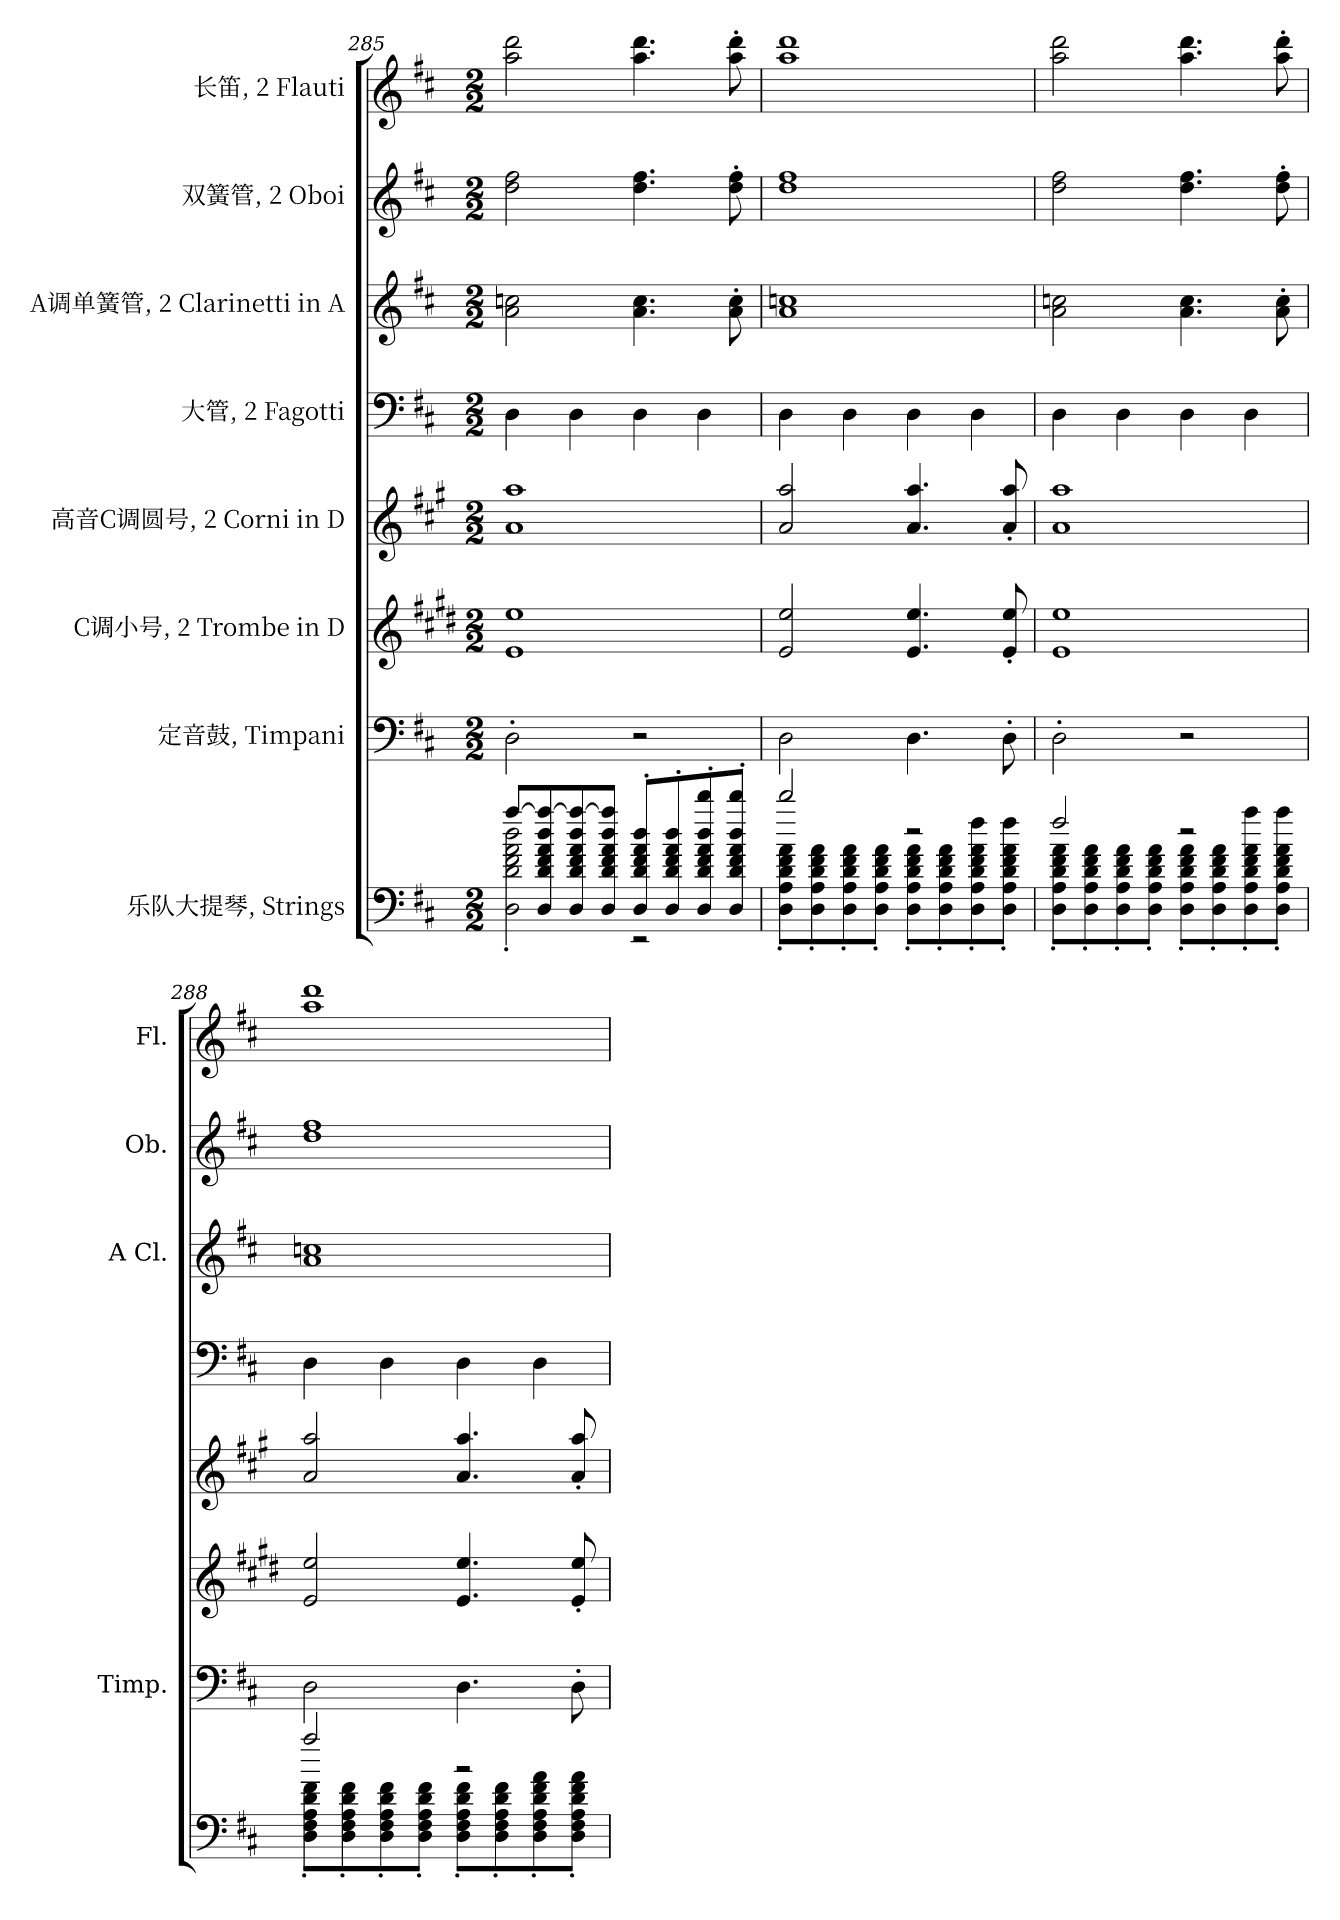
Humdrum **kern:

**kern	**kern	**kern	**kern	**kern	**kern	**kern	**kern
*part8	*part7	*part6	*part5	*part4	*part3	*part2	*part1
*staff8	*staff7	*staff6	*staff5	*staff4	*staff3	*staff2	*staff1
*I"乐队大提琴, Strings	*I"定音鼓, Timpani	*I"C调小号, 2 Trombe in D	*I"高音C调圆号, 2 Corni in D	*I"大管, 2 Fagotti	*I"A调单簧管, 2 Clarinetti in A	*I"双簧管, 2 Oboi	*I"长笛, 2 Flauti
*	*I'Timp.	*	*	*	*I'A Cl.	*I'Ob.	*I'Fl.
*clefF4	*clefF4	*clefG2	*clefG2	*clefF4	*clefG2	*clefG2	*clefG2
*	*	*ITrd1c2	*ITrd4c7	*	*ITrd2c3	*	*
*k[f#c#]	*k[f#c#]	*k[f#c#]	*k[f#c#]	*k[f#c#]	*k[f#c#g#d#a#]	*k[f#c#]	*k[f#c#]
*M2/2	*M2/2	*M2/2	*M2/2	*M2/2	*M2/2	*M2/2	*M2/2
=285	=285	=285	=285	=285	=285	=285	=285
*^	*	*	*	*	*	*	*
[8aa/L	2D\' 2d\' 2f#\' 2a\' 2dd\'	2D'\	1d 1dd	1d 1dd	4D\	2f#\ 2an\	2dd\ 2ff#\	2aa\ 2ddd\
8D/ 8d/ 8f#/ 8a/ 8dd/ 8aa/_	.	.	.	.	.	.	.	.
8D/ 8d/ 8f#/ 8a/ 8dd/ 8aa/_	.	.	.	.	4D\	.	.	.
8D/ 8d/ 8f#/ 8a/ 8dd/ 8aa/]J	.	.	.	.	.	.	.	.
8D/' 8d/' 8f#/' 8a/' 8dd/'L	2r	2r	.	.	4D\	4.f#\ 4.a\	4.dd\ 4.ff#\	4.aa\ 4.ddd\
8D/' 8d/' 8f#/' 8a/' 8dd/'	.	.	.	.	.	.	.	.
8D/' 8d/' 8f#/' 8a/' 8dd/' 8ddd/'	.	.	.	.	4D\	.	.	.
8D/' 8d/' 8f#/' 8a/' 8dd/' 8ddd/'J	.	.	.	.	.	8f#\' 8a\'	8dd\' 8ff#\'	8aa\' 8ddd\'
=286	=286	=286	=286	=286	=286	=286	=286	=286
2ddd/	8D\' 8A\' 8d\' 8f#\' 8a\'L	2D\	2d/ 2dd/	2d/ 2dd/	4D\	1f# 1an	1dd 1ff#	1aa 1ddd
.	8D\' 8A\' 8d\' 8f#\' 8a\'	.	.	.	.	.	.	.
.	8D\' 8A\' 8d\' 8f#\' 8a\'	.	.	.	4D\	.	.	.
.	8D\' 8A\' 8d\' 8f#\' 8a\'J	.	.	.	.	.	.	.
2r	8D\' 8A\' 8d\' 8f#\' 8a\'L	4.D\	4.d/ 4.dd/	4.d/ 4.dd/	4D\	.	.	.
.	8D\' 8A\' 8d\' 8f#\' 8a\'	.	.	.	.	.	.	.
.	8D\' 8A\' 8d\' 8f#\' 8a\' 8ff#\'	.	.	.	4D\	.	.	.
.	8D\' 8A\' 8d\' 8f#\' 8a\' 8ff#\'J	8D'\	8d/' 8dd/'	8d/' 8dd/'	.	.	.	.
!!LO:PB:g=z
=287	=287	=287	=287	=287	=287	=287	=287	=287
2ff#/	8D\' 8A\' 8d\' 8f#\' 8a\'L	2D'\	1d 1dd	1d 1dd	4D\	2f#\ 2an\	2dd\ 2ff#\	2aa\ 2ddd\
.	8D\' 8A\' 8d\' 8f#\' 8a\'	.	.	.	.	.	.	.
.	8D\' 8A\' 8d\' 8f#\' 8a\'	.	.	.	4D\	.	.	.
.	8D\' 8A\' 8d\' 8f#\' 8a\'J	.	.	.	.	.	.	.
2r	8D\' 8A\' 8d\' 8f#\' 8a\'L	2r	.	.	4D\	4.f#\ 4.a\	4.dd\ 4.ff#\	4.aa\ 4.ddd\
.	8D\' 8A\' 8d\' 8f#\' 8a\'	.	.	.	.	.	.	.
.	8D\' 8A\' 8d\' 8f#\' 8a\' 8aa\'	.	.	.	4D\	.	.	.
.	8D\' 8A\' 8d\' 8f#\' 8a\' 8aa\'J	.	.	.	.	8f#\' 8a\'	8dd\' 8ff#\'	8aa\' 8ddd\'
=288	=288	=288	=288	=288	=288	=288	=288	=288
2aa/	8D\' 8F#\' 8A\' 8d\' 8f#\'L	2D\	2d/ 2dd/	2d/ 2dd/	4D\	1f# 1an	1dd 1ff#	1aa 1ddd
.	8D\' 8F#\' 8A\' 8d\' 8f#\'	.	.	.	.	.	.	.
.	8D\' 8F#\' 8A\' 8d\' 8f#\'	.	.	.	4D\	.	.	.
.	8D\' 8F#\' 8A\' 8d\' 8f#\'J	.	.	.	.	.	.	.
2r	8D\' 8F#\' 8A\' 8d\' 8f#\'L	4.D\	4.d/ 4.dd/	4.d/ 4.dd/	4D\	.	.	.
.	8D\' 8F#\' 8A\' 8d\' 8f#\'	.	.	.	.	.	.	.
.	8D\' 8F#\' 8A\' 8d\' 8f#\' 8a\'	.	.	.	4D\	.	.	.
.	8D\' 8F#\' 8A\' 8d\' 8f#\' 8a\'J	8D'\	8d/' 8dd/'	8d/' 8dd/'	.	.	.	.
*v	*v	*	*	*	*	*	*	*
=	=	=	=	=	=	=	=
*-	*-	*-	*-	*-	*-	*-	*-
